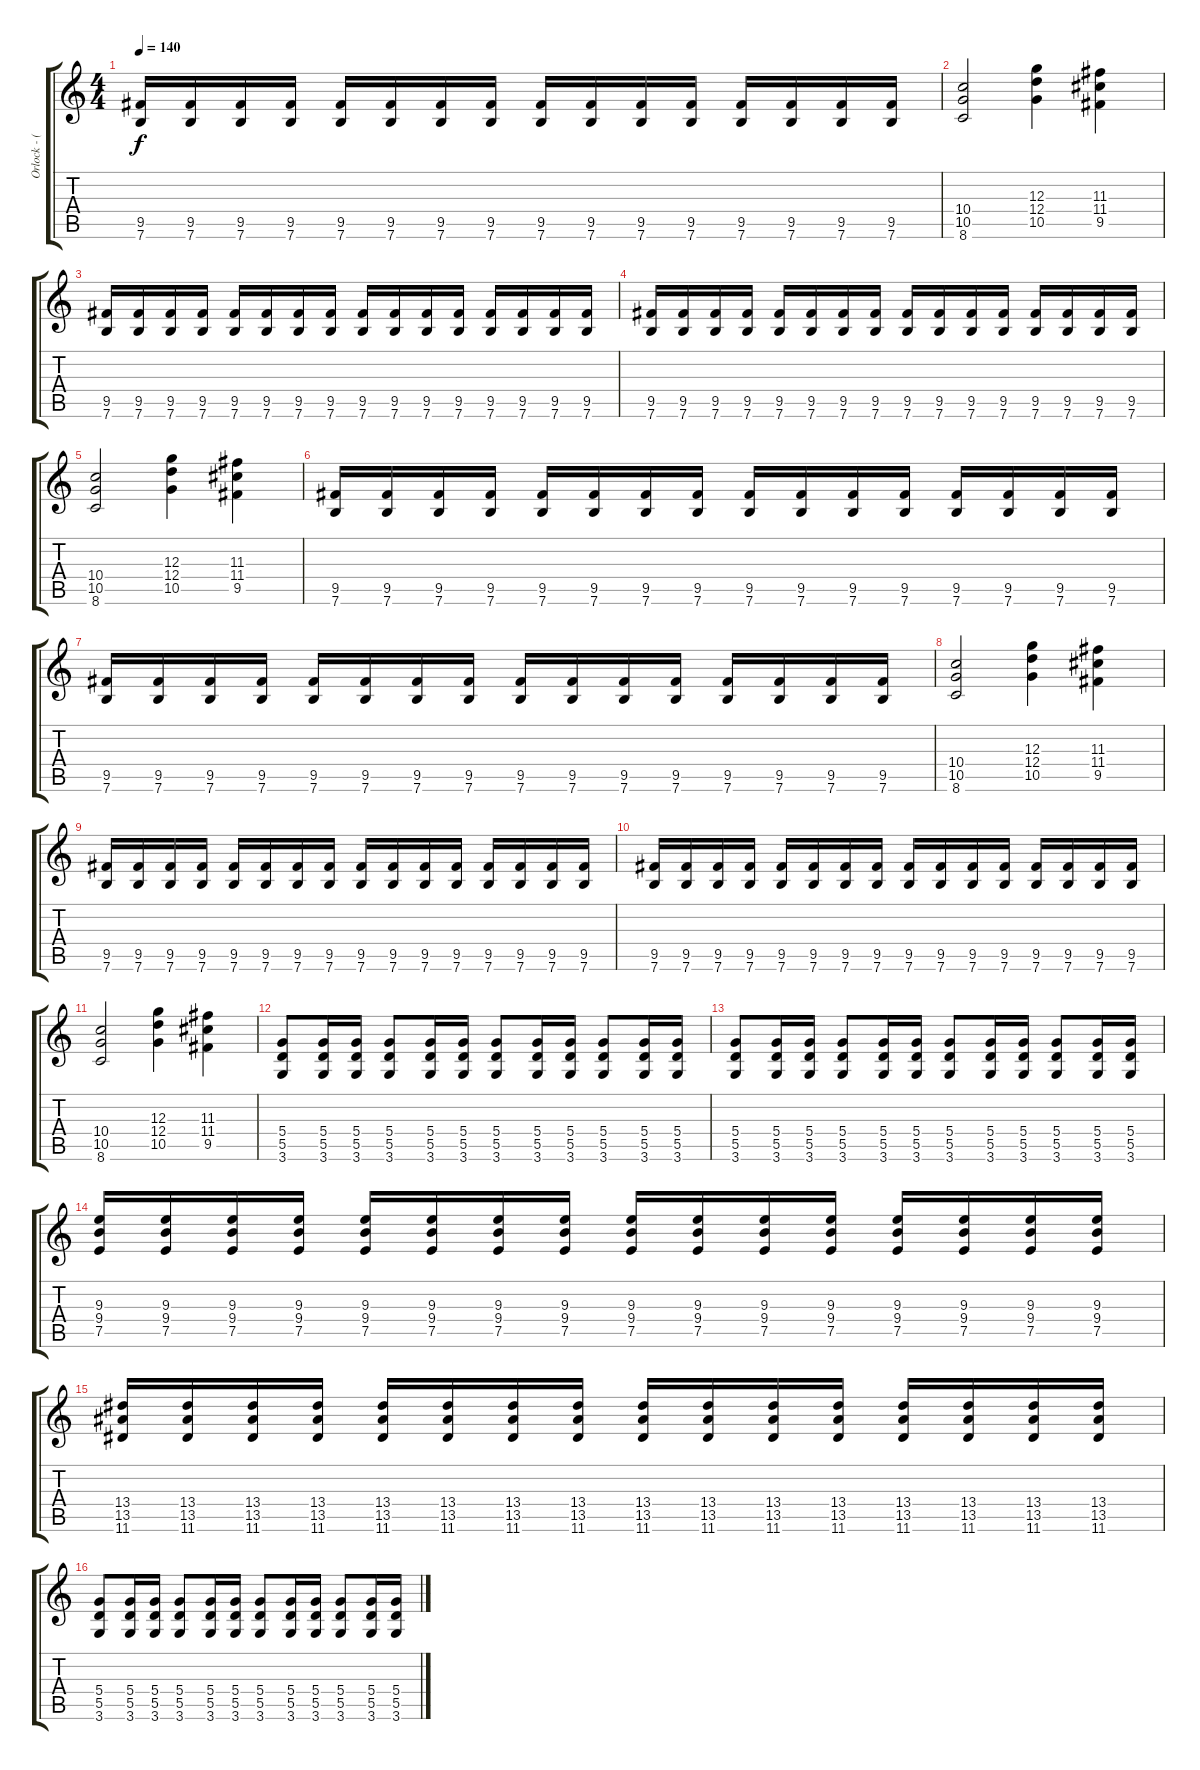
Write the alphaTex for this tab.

\track ("Orlock - (All Leads)" "Orlock - (") {instrument distortionguitar}
\staff {score tabs}
\tuning (E4 B3 G3 D3 A2 E2) {hide}
\ts (4 4)
\tempo 140
\clef g2
\ks c
(9.5 7.6).16{dy f} (9.5 7.6).16 (9.5 7.6).16 (9.5 7.6).16 (9.5 7.6).16 (9.5 7.6).16 (9.5 7.6).16 (9.5 7.6).16 (9.5 7.6).16 (9.5 7.6).16 (9.5 7.6).16 (9.5 7.6).16 (9.5 7.6).16 (9.5 7.6).16 (9.5 7.6).16 (9.5 7.6).16 |
(10.4 10.5 8.6).2 (12.3 12.4 10.5).4 (11.3 11.4 9.5).4 |
(9.5 7.6).16 (9.5 7.6).16 (9.5 7.6).16 (9.5 7.6).16 (9.5 7.6).16 (9.5 7.6).16 (9.5 7.6).16 (9.5 7.6).16 (9.5 7.6).16 (9.5 7.6).16 (9.5 7.6).16 (9.5 7.6).16 (9.5 7.6).16 (9.5 7.6).16 (9.5 7.6).16 (9.5 7.6).16 |
(9.5 7.6).16 (9.5 7.6).16 (9.5 7.6).16 (9.5 7.6).16 (9.5 7.6).16 (9.5 7.6).16 (9.5 7.6).16 (9.5 7.6).16 (9.5 7.6).16 (9.5 7.6).16 (9.5 7.6).16 (9.5 7.6).16 (9.5 7.6).16 (9.5 7.6).16 (9.5 7.6).16 (9.5 7.6).16 |
(10.4 10.5 8.6).2 (12.3 12.4 10.5).4 (11.3 11.4 9.5).4 |
(9.5 7.6).16 (9.5 7.6).16 (9.5 7.6).16 (9.5 7.6).16 (9.5 7.6).16 (9.5 7.6).16 (9.5 7.6).16 (9.5 7.6).16 (9.5 7.6).16 (9.5 7.6).16 (9.5 7.6).16 (9.5 7.6).16 (9.5 7.6).16 (9.5 7.6).16 (9.5 7.6).16 (9.5 7.6).16 |
(9.5 7.6).16 (9.5 7.6).16 (9.5 7.6).16 (9.5 7.6).16 (9.5 7.6).16 (9.5 7.6).16 (9.5 7.6).16 (9.5 7.6).16 (9.5 7.6).16 (9.5 7.6).16 (9.5 7.6).16 (9.5 7.6).16 (9.5 7.6).16 (9.5 7.6).16 (9.5 7.6).16 (9.5 7.6).16 |
(10.4 10.5 8.6).2 (12.3 12.4 10.5).4 (11.3 11.4 9.5).4 |
(9.5 7.6).16 (9.5 7.6).16 (9.5 7.6).16 (9.5 7.6).16 (9.5 7.6).16 (9.5 7.6).16 (9.5 7.6).16 (9.5 7.6).16 (9.5 7.6).16 (9.5 7.6).16 (9.5 7.6).16 (9.5 7.6).16 (9.5 7.6).16 (9.5 7.6).16 (9.5 7.6).16 (9.5 7.6).16 |
(9.5 7.6).16 (9.5 7.6).16 (9.5 7.6).16 (9.5 7.6).16 (9.5 7.6).16 (9.5 7.6).16 (9.5 7.6).16 (9.5 7.6).16 (9.5 7.6).16 (9.5 7.6).16 (9.5 7.6).16 (9.5 7.6).16 (9.5 7.6).16 (9.5 7.6).16 (9.5 7.6).16 (9.5 7.6).16 |
(10.4 10.5 8.6).2 (12.3 12.4 10.5).4 (11.3 11.4 9.5).4 |
(5.4 5.5 3.6).8 (5.4 5.5 3.6).16 (5.4 5.5 3.6).16 (5.4 5.5 3.6).8 (5.4 5.5 3.6).16 (5.4 5.5 3.6).16 (5.4 5.5 3.6).8 (5.4 5.5 3.6).16 (5.4 5.5 3.6).16 (5.4 5.5 3.6).8 (5.4 5.5 3.6).16 (5.4 5.5 3.6).16 |
(5.4 5.5 3.6).8 (5.4 5.5 3.6).16 (5.4 5.5 3.6).16 (5.4 5.5 3.6).8 (5.4 5.5 3.6).16 (5.4 5.5 3.6).16 (5.4 5.5 3.6).8 (5.4 5.5 3.6).16 (5.4 5.5 3.6).16 (5.4 5.5 3.6).8 (5.4 5.5 3.6).16 (5.4 5.5 3.6).16 |
(9.3 9.4 7.5).16 (9.3 9.4 7.5).16 (9.3 9.4 7.5).16 (9.3 9.4 7.5).16 (9.3 9.4 7.5).16 (9.3 9.4 7.5).16 (9.3 9.4 7.5).16 (9.3 9.4 7.5).16 (9.3 9.4 7.5).16 (9.3 9.4 7.5).16 (9.3 9.4 7.5).16 (9.3 9.4 7.5).16 (9.3 9.4 7.5).16 (9.3 9.4 7.5).16 (9.3 9.4 7.5).16 (9.3 9.4 7.5).16 |
(13.4 13.5 11.6).16 (13.4 13.5 11.6).16 (13.4 13.5 11.6).16 (13.4 13.5 11.6).16 (13.4 13.5 11.6).16 (13.4 13.5 11.6).16 (13.4 13.5 11.6).16 (13.4 13.5 11.6).16 (13.4 13.5 11.6).16 (13.4 13.5 11.6).16 (13.4 13.5 11.6).16 (13.4 13.5 11.6).16 (13.4 13.5 11.6).16 (13.4 13.5 11.6).16 (13.4 13.5 11.6).16 (13.4 13.5 11.6).16 |
(5.4 5.5 3.6).8 (5.4 5.5 3.6).16 (5.4 5.5 3.6).16 (5.4 5.5 3.6).8 (5.4 5.5 3.6).16 (5.4 5.5 3.6).16 (5.4 5.5 3.6).8 (5.4 5.5 3.6).16 (5.4 5.5 3.6).16 (5.4 5.5 3.6).8 (5.4 5.5 3.6).16 (5.4 5.5 3.6).16
